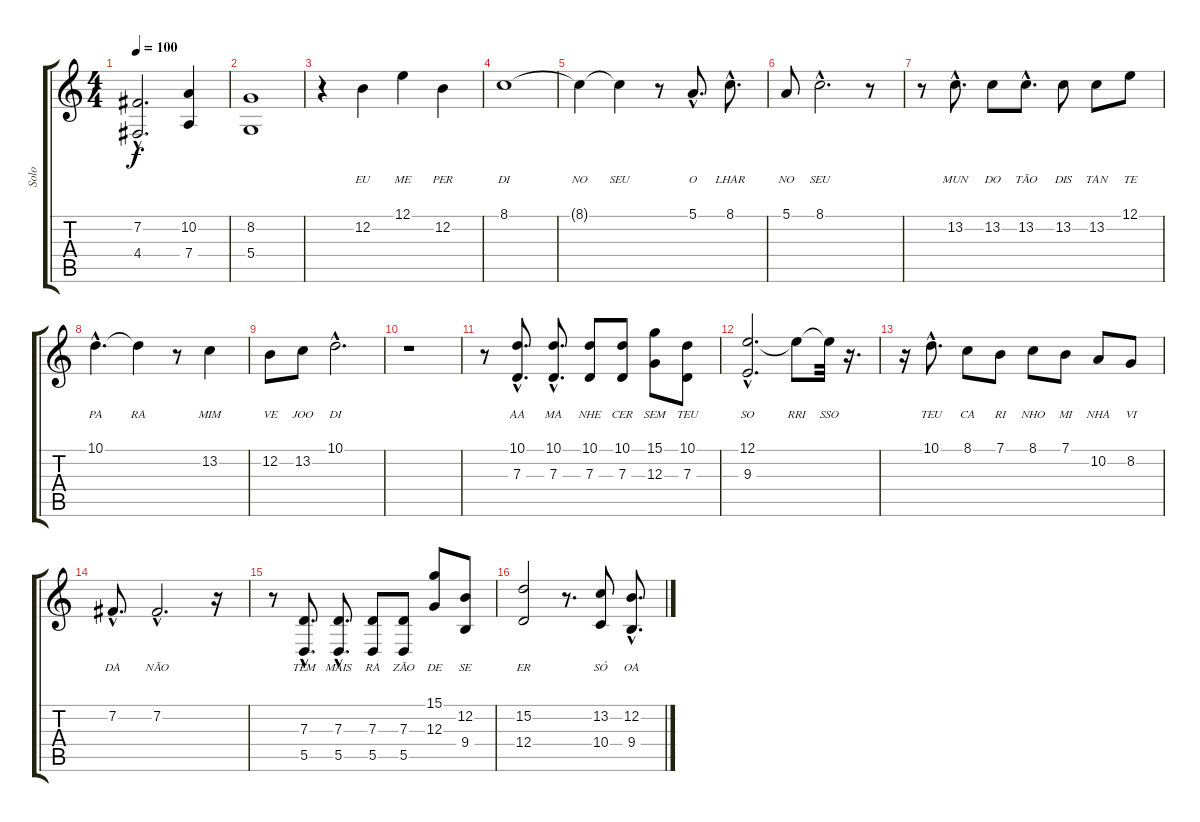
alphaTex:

\track ("Solo" "Solo") {instrument stringensemble2}
\staff {score tabs}
\tuning (E4 B3 G3 D3 A2 E2) {hide}
\ts (4 4)
\tempo 100
\clef g2
\ks c
(7.2{hac} 4.4{hac}).2{d dy f} (10.2 7.4).4 |
(8.2 5.4).1 |
r.4 12.2.4{lyrics (0 "") lyrics (1 "EU") lyrics (2 "") lyrics (3 "") lyrics (4 "")} 12.1.4{lyrics (0 "") lyrics (1 "ME") lyrics (2 "") lyrics (3 "") lyrics (4 "")} 12.2.4{lyrics (0 "") lyrics (1 "PER") lyrics (2 "") lyrics (3 "") lyrics (4 "")} |
\ks aminor
8.1.1{lyrics (0 "") lyrics (1 "DI") lyrics (2 "") lyrics (3 "") lyrics (4 "")} |
\ks c
8.1{t}.4{lyrics (0 "") lyrics (1 "NO") lyrics (2 "") lyrics (3 "") lyrics (4 "")} 8.1{t}.4{lyrics (0 "") lyrics (1 "SEU") lyrics (2 "") lyrics (3 "") lyrics (4 "")} r.8 5.1{hac}.8{d lyrics (0 "") lyrics (1 "O") lyrics (2 "") lyrics (3 "") lyrics (4 "")} 8.1{hac}.8{d lyrics (0 "") lyrics (1 "LHAR") lyrics (2 "") lyrics (3 "") lyrics (4 "")} |
5.1.8{lyrics (0 "") lyrics (1 "NO") lyrics (2 "") lyrics (3 "") lyrics (4 "")} 8.1{hac}.2{d lyrics (0 "") lyrics (1 "SEU") lyrics (2 "") lyrics (3 "") lyrics (4 "")} r.8 |
r.8 13.2{hac}.8{d lyrics (0 "") lyrics (1 "MUN") lyrics (2 "") lyrics (3 "") lyrics (4 "")} 13.2.8{lyrics (0 "") lyrics (1 "DO") lyrics (2 "") lyrics (3 "") lyrics (4 "")} 13.2{hac}.8{d lyrics (0 "") lyrics (1 "TÃO") lyrics (2 "") lyrics (3 "") lyrics (4 "")} 13.2.8{lyrics (0 "") lyrics (1 "DIS") lyrics (2 "") lyrics (3 "") lyrics (4 "")} 13.2.8{lyrics (0 "") lyrics (1 "TAN") lyrics (2 "") lyrics (3 "") lyrics (4 "")} 12.1.8{lyrics (0 "") lyrics (1 "TE") lyrics (2 "") lyrics (3 "") lyrics (4 "")} |
10.1{hac}.4{d lyrics (0 "") lyrics (1 "PA") lyrics (2 "") lyrics (3 "") lyrics (4 "")} 10.1{t}.4{lyrics (0 "") lyrics (1 "RA") lyrics (2 "") lyrics (3 "") lyrics (4 "")} r.8 13.2.4{lyrics (0 "") lyrics (1 "MIM") lyrics (2 "") lyrics (3 "") lyrics (4 "")} |
12.2.8{lyrics (0 "") lyrics (1 "VE") lyrics (2 "") lyrics (3 "") lyrics (4 "")} 13.2.8{lyrics (0 "") lyrics (1 "JOO") lyrics (2 "") lyrics (3 "") lyrics (4 "")} 10.1{hac}.2{d lyrics (0 "") lyrics (1 "DI") lyrics (2 "") lyrics (3 "") lyrics (4 "")} |
r.1 |
r.8 (10.1{hac} 7.3{hac}).8{d lyrics (0 "") lyrics (1 "AA") lyrics (2 "") lyrics (3 "") lyrics (4 "")} (10.1{hac} 7.3{hac}).8{d lyrics (0 "") lyrics (1 "MA") lyrics (2 "") lyrics (3 "") lyrics (4 "")} (10.1 7.3).8{lyrics (0 "") lyrics (1 "NHE") lyrics (2 "") lyrics (3 "") lyrics (4 "")} (10.1 7.3).8{lyrics (0 "") lyrics (1 "CER") lyrics (2 "") lyrics (3 "") lyrics (4 "")} (15.1 12.3).8{lyrics (0 "") lyrics (1 "SEM") lyrics (2 "") lyrics (3 "") lyrics (4 "")} (10.1 7.3).8{lyrics (0 "") lyrics (1 "TEU") lyrics (2 "") lyrics (3 "") lyrics (4 "")} |
\ks aminor
(12.1{hac} 9.3{hac}).2{d lyrics (0 "") lyrics (1 "SO") lyrics (2 "") lyrics (3 "") lyrics (4 "")} 12.1{t}.8{lyrics (0 "") lyrics (1 "RRI") lyrics (2 "") lyrics (3 "") lyrics (4 "")} 12.1{t}.32{lyrics (0 "") lyrics (1 "SSO") lyrics (2 "") lyrics (3 "") lyrics (4 "")} r.16{d} |
\ks c
r.16 10.1{hac}.8{d lyrics (0 "") lyrics (1 "TEU") lyrics (2 "") lyrics (3 "") lyrics (4 "")} 8.1.8{lyrics (0 "") lyrics (1 "CA") lyrics (2 "") lyrics (3 "") lyrics (4 "")} 7.1.8{lyrics (0 "") lyrics (1 "RI") lyrics (2 "") lyrics (3 "") lyrics (4 "")} 8.1.8{lyrics (0 "") lyrics (1 "NHO") lyrics (2 "") lyrics (3 "") lyrics (4 "")} 7.1.8{lyrics (0 "") lyrics (1 "MI") lyrics (2 "") lyrics (3 "") lyrics (4 "")} 10.2.8{lyrics (0 "") lyrics (1 "NHA") lyrics (2 "") lyrics (3 "") lyrics (4 "")} 8.2.8{lyrics (0 "") lyrics (1 "VI") lyrics (2 "") lyrics (3 "") lyrics (4 "")} |
7.2{hac}.8{d lyrics (0 "") lyrics (1 "DA") lyrics (2 "") lyrics (3 "") lyrics (4 "")} 7.2{hac}.2{d lyrics (0 "") lyrics (1 "NÃO") lyrics (2 "") lyrics (3 "") lyrics (4 "")} r.16 |
r.8 (7.3{hac} 5.5{hac}).8{d lyrics (0 "") lyrics (1 "TEM") lyrics (2 "") lyrics (3 "") lyrics (4 "")} (7.3{hac} 5.5{hac}).8{d lyrics (0 "") lyrics (1 "MAIS") lyrics (2 "") lyrics (3 "") lyrics (4 "")} (7.3 5.5).8{lyrics (0 "") lyrics (1 "RA") lyrics (2 "") lyrics (3 "") lyrics (4 "")} (7.3 5.5).8{lyrics (0 "") lyrics (1 "ZÃO") lyrics (2 "") lyrics (3 "") lyrics (4 "")} (15.1 12.3).8{lyrics (0 "") lyrics (1 "DE") lyrics (2 "") lyrics (3 "") lyrics (4 "")} (12.2 9.4).8{lyrics (0 "") lyrics (1 "SE") lyrics (2 "") lyrics (3 "") lyrics (4 "")} |
(15.2 12.4).2{lyrics (0 "") lyrics (1 "ER") lyrics (2 "") lyrics (3 "") lyrics (4 "")} r.8{d} (13.2 10.4).8{lyrics (0 "") lyrics (1 "SÓ") lyrics (2 "") lyrics (3 "") lyrics (4 "")} (12.2{hac} 9.4{hac}).8{d lyrics (0 "") lyrics (1 "OA") lyrics (2 "") lyrics (3 "") lyrics (4 "")}
